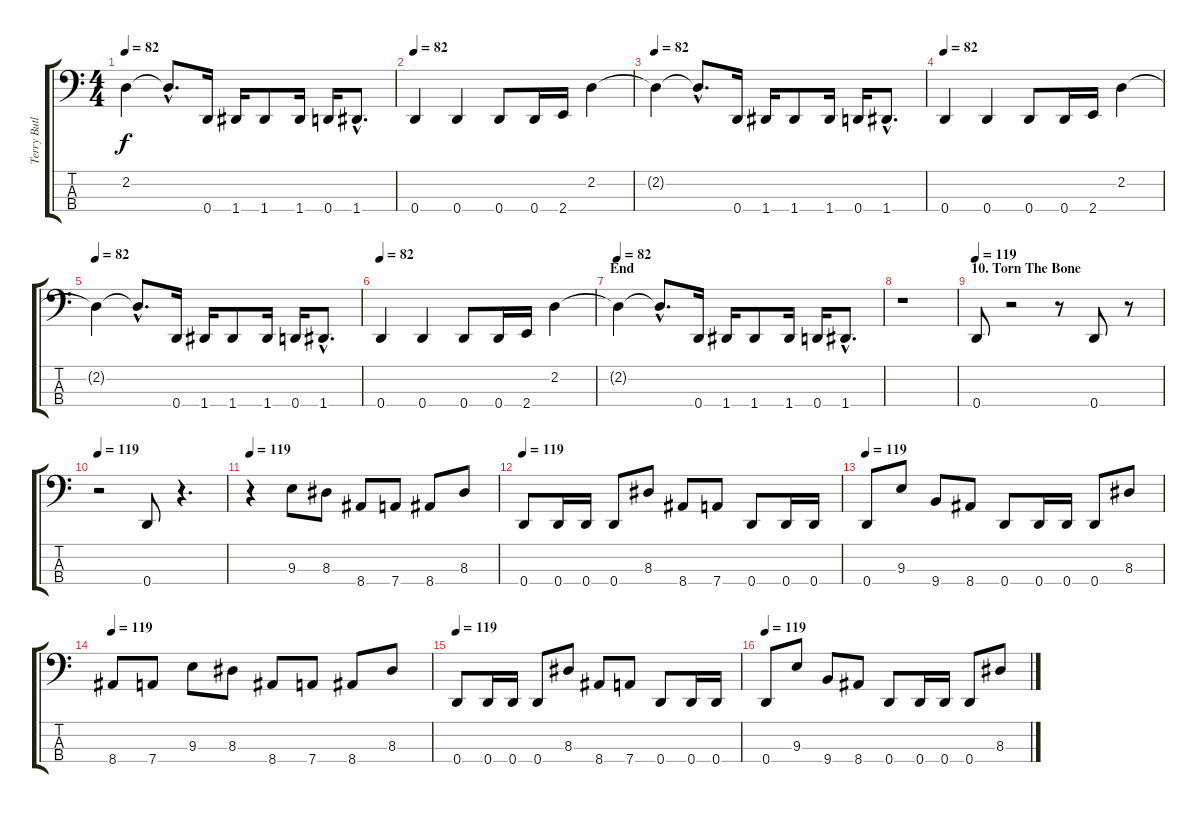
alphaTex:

\track ("Terry Butler (Bass)" "Terry Butl") {instrument electricbasspick}
\staff {score tabs}
\tuning (F2 C2 G1 D1) {hide}
\ts (4 4)
\tempo 82
\clef f4
\ks c
2.2{t}.4{dy f} 2.2{hac t}.8{d} 0.4.16 1.4.16 1.4.8 1.4.16 0.4.16 1.4{hac}.8{d} |
\tempo 82
0.4.4 0.4.4 0.4.8 0.4.16 2.4.16 2.2.4 |
\tempo 82
2.2{t}.4 2.2{hac t}.8{d} 0.4.16 1.4.16 1.4.8 1.4.16 0.4.16 1.4{hac}.8{d} |
\tempo 82
0.4.4 0.4.4 0.4.8 0.4.16 2.4.16 2.2.4 |
\tempo 82
2.2{t}.4 2.2{hac t}.8{d} 0.4.16 1.4.16 1.4.8 1.4.16 0.4.16 1.4{hac}.8{d} |
\tempo 82
0.4.4 0.4.4 0.4.8 0.4.16 2.4.16 2.2.4 |
\section ("" "End")
\tempo 82
2.2{t}.4 2.2{hac t}.8{d} 0.4.16 1.4.16 1.4.8 1.4.16 0.4.16 1.4{hac}.8{d} |
r.1 |
\section ("" "10. Torn The Bone")
\tempo 119
0.4.8 r.2 r.8 0.4.8 r.8 |
\tempo 119
r.2 0.4.8 r.4{d} |
\tempo 119
r.4 9.3.8 8.3.8 8.4.8 7.4.8 8.4.8 8.3.8 |
\tempo 119
0.4.8 0.4.16 0.4.16 0.4.8 8.3.8 8.4.8 7.4.8 0.4.8 0.4.16 0.4.16 |
\tempo 119
0.4.8 9.3.8 9.4.8 8.4.8 0.4.8 0.4.16 0.4.16 0.4.8 8.3.8 |
\tempo 119
8.4.8 7.4.8 9.3.8 8.3.8 8.4.8 7.4.8 8.4.8 8.3.8 |
\tempo 119
0.4.8 0.4.16 0.4.16 0.4.8 8.3.8 8.4.8 7.4.8 0.4.8 0.4.16 0.4.16 |
\tempo 119
0.4.8 9.3.8 9.4.8 8.4.8 0.4.8 0.4.16 0.4.16 0.4.8 8.3.8
